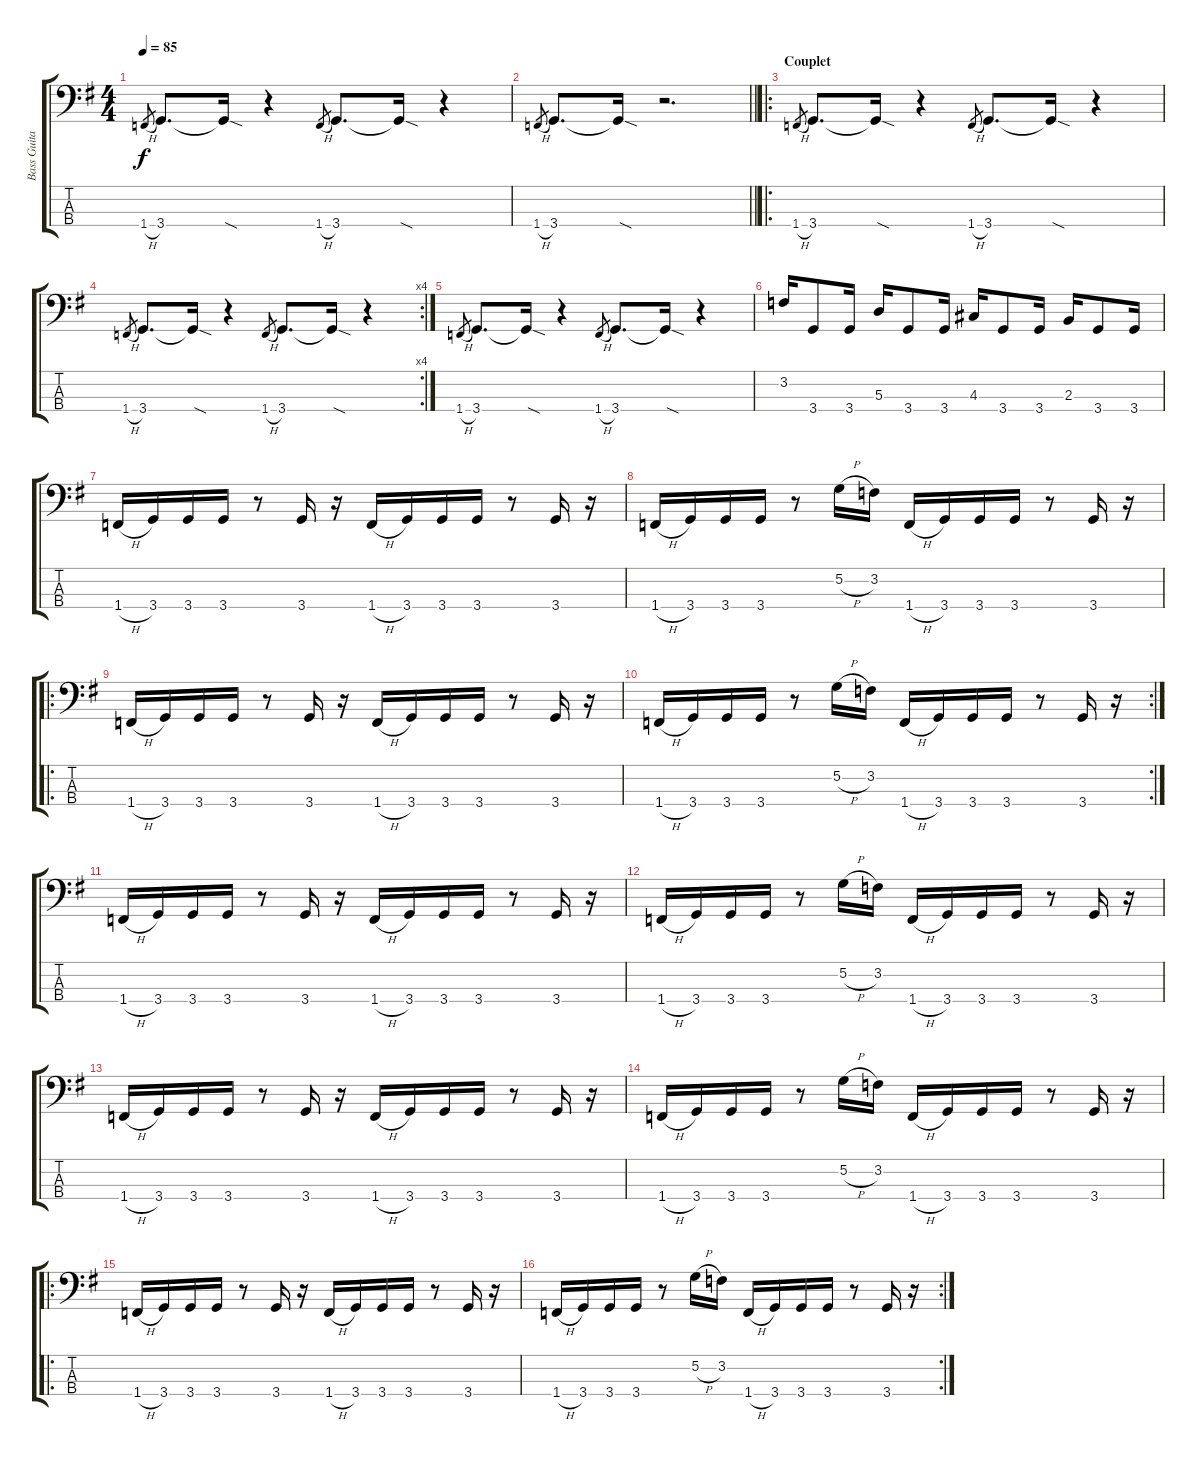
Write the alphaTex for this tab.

\track ("Bass Guitar" "Bass Guita") {instrument electricbassfinger}
\staff {score tabs}
\tuning (G2 D2 A1 E1) {hide}
\ts (4 4)
\tempo 85
\clef f4
\ks g
1.4{h}.8{gr dy f} 3.4.8{d} 3.4{sod t}.16 r.4 1.4{h}.8{gr} 3.4.8{d} 3.4{sod t}.16 r.4 |
\barLineRight lightlight
1.4{h}.8{gr} 3.4.8{d} 3.4{sod t}.16 r.2{d} |
\ro
\section ("" "Couplet")
1.4{h}.8{gr} 3.4.8{d} 3.4{sod t}.16 r.4 1.4{h}.8{gr} 3.4.8{d} 3.4{sod t}.16 r.4 |
\rc 4
1.4{h}.8{gr} 3.4.8{d} 3.4{sod t}.16 r.4 1.4{h}.8{gr} 3.4.8{d} 3.4{sod t}.16 r.4 |
1.4{h}.8{gr} 3.4.8{d} 3.4{sod t}.16 r.4 1.4{h}.8{gr} 3.4.8{d} 3.4{sod t}.16 r.4 |
3.2.16 3.4.8 3.4.16 5.3.16 3.4.8 3.4.16 4.3.16 3.4.8 3.4.16 2.3.16 3.4.8 3.4.16 |
1.4{h}.16 3.4.16 3.4.16 3.4.16 r.8 3.4.16 r.16 1.4{h}.16 3.4.16 3.4.16 3.4.16 r.8 3.4.16 r.16 |
1.4{h}.16 3.4.16 3.4.16 3.4.16 r.8 5.2{h}.16 3.2.16 1.4{h}.16 3.4.16 3.4.16 3.4.16 r.8 3.4.16 r.16 |
\ro
1.4{h}.16 3.4.16 3.4.16 3.4.16 r.8 3.4.16 r.16 1.4{h}.16 3.4.16 3.4.16 3.4.16 r.8 3.4.16 r.16 |
\rc 2
1.4{h}.16 3.4.16 3.4.16 3.4.16 r.8 5.2{h}.16 3.2.16 1.4{h}.16 3.4.16 3.4.16 3.4.16 r.8 3.4.16 r.16 |
1.4{h}.16 3.4.16 3.4.16 3.4.16 r.8 3.4.16 r.16 1.4{h}.16 3.4.16 3.4.16 3.4.16 r.8 3.4.16 r.16 |
1.4{h}.16 3.4.16 3.4.16 3.4.16 r.8 5.2{h}.16 3.2.16 1.4{h}.16 3.4.16 3.4.16 3.4.16 r.8 3.4.16 r.16 |
1.4{h}.16 3.4.16 3.4.16 3.4.16 r.8 3.4.16 r.16 1.4{h}.16 3.4.16 3.4.16 3.4.16 r.8 3.4.16 r.16 |
1.4{h}.16 3.4.16 3.4.16 3.4.16 r.8 5.2{h}.16 3.2.16 1.4{h}.16 3.4.16 3.4.16 3.4.16 r.8 3.4.16 r.16 |
\ro
1.4{h}.16 3.4.16 3.4.16 3.4.16 r.8 3.4.16 r.16 1.4{h}.16 3.4.16 3.4.16 3.4.16 r.8 3.4.16 r.16 |
\rc 2
1.4{h}.16 3.4.16 3.4.16 3.4.16 r.8 5.2{h}.16 3.2.16 1.4{h}.16 3.4.16 3.4.16 3.4.16 r.8 3.4.16 r.16
